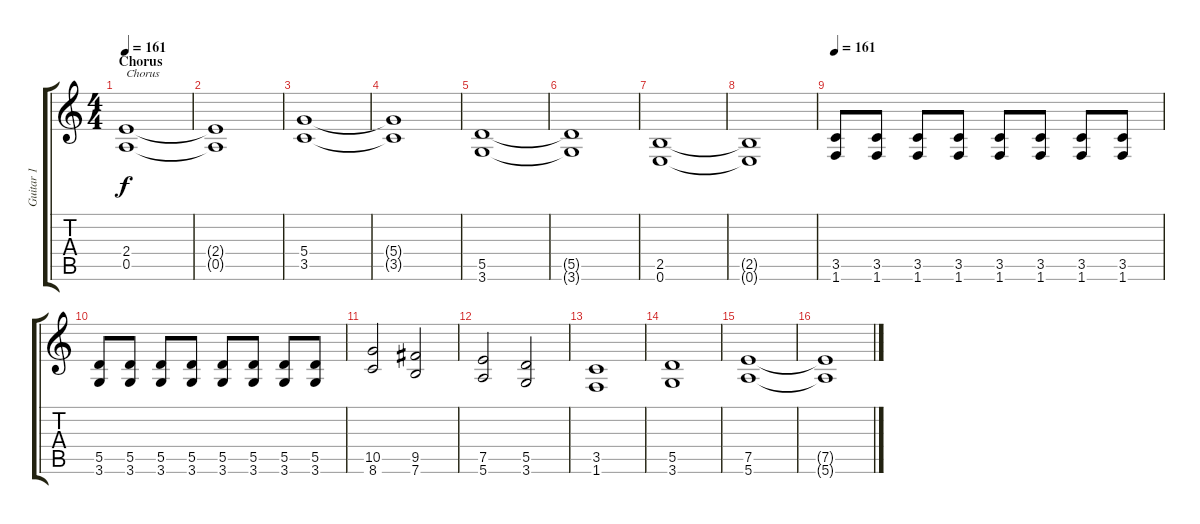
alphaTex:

\track ("Guitar 1" "Guitar 1") {instrument overdrivenguitar}
\staff {score tabs}
\tuning (E4 B3 G3 D3 A2 E2) {hide}
\ts (4 4)
\section ("" "Chorus")
\tempo 161
\clef g2
\ks c
(2.4 0.5).1{txt "Chorus" dy f} |
(2.4{t} 0.5{t}).1 |
(5.4 3.5).1 |
(5.4{t} 3.5{t}).1 |
(5.5 3.6).1 |
(5.5{t} 3.6{t}).1 |
(2.5 0.6).1 |
(2.5{t} 0.6{t}).1 |
\tempo 161
(3.5 1.6).8 (3.5 1.6).8 (3.5 1.6).8 (3.5 1.6).8 (3.5 1.6).8 (3.5 1.6).8 (3.5 1.6).8 (3.5 1.6).8 |
(5.5 3.6).8 (5.5 3.6).8 (5.5 3.6).8 (5.5 3.6).8 (5.5 3.6).8 (5.5 3.6).8 (5.5 3.6).8 (5.5 3.6).8 |
(10.5 8.6).2 (9.5 7.6).2 |
(7.5 5.6).2 (5.5 3.6).2 |
(3.5 1.6).1 |
(5.5 3.6).1 |
(7.5 5.6).1 |
(7.5{t} 5.6{t}).1
